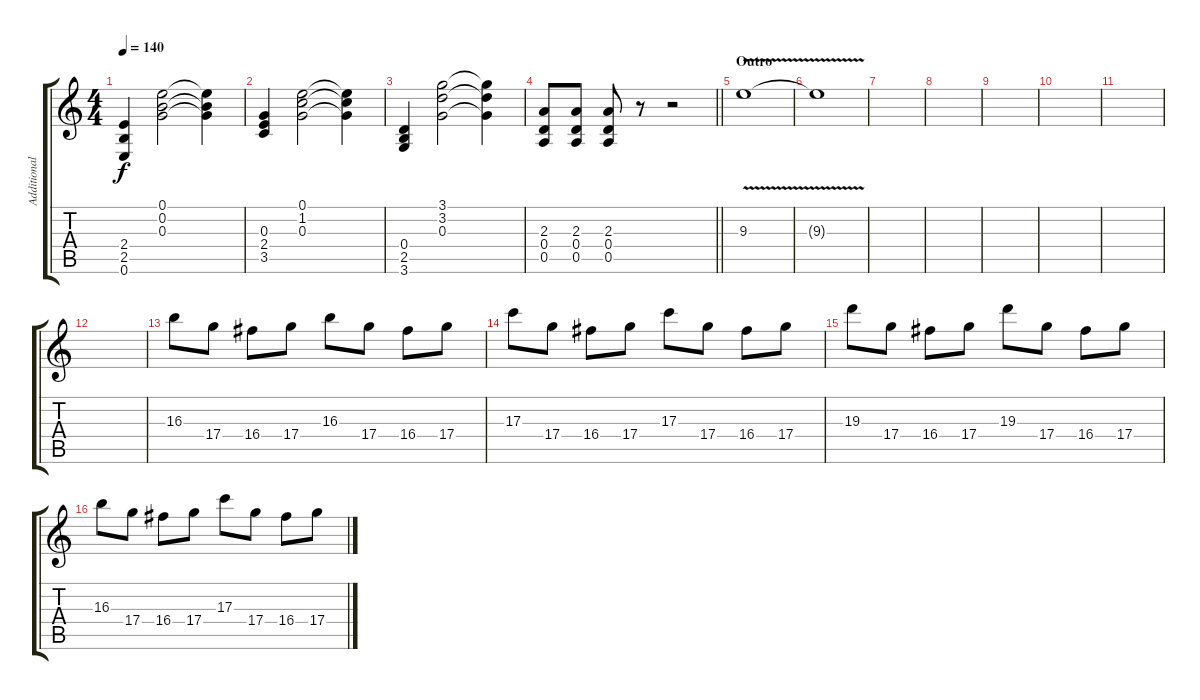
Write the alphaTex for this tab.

\track ("Additional Guitar And Solo Guitar" "Additional") {instrument overdrivenguitar}
\staff {score tabs}
\tuning (E4 B3 G3 D3 A2 E2) {hide}
\ts (4 4)
\tempo 140
\clef g2
\ks c
(2.4 2.5 0.6).4{dy f} (0.1 0.2 0.3).2 (0.1{t} 0.2{t} 0.3{t}).4 |
(0.3 2.4 3.5).4 (0.1 1.2 0.3).2 (0.1{t} 1.2{t} 0.3{t}).4 |
(0.4 2.5 3.6).4 (3.1 3.2 0.3).2 (3.1{t} 3.2{t} 0.3{t}).4 |
\barLineRight lightlight
(2.3 0.4 0.5).8 (2.3 0.4 0.5).8 (2.3 0.4 0.5).8 r.8 r.2 |
\section ("" "Outro")
9.3{v}.1 |
9.3{t}.1{volume 10} |
|
|
|
|
|
|
16.3.8 17.4.8 16.4.8 17.4.8 16.3.8 17.4.8 16.4.8 17.4.8 |
17.3.8 17.4.8 16.4.8 17.4.8 17.3.8 17.4.8 16.4.8 17.4.8 |
19.3.8 17.4.8 16.4.8 17.4.8 19.3.8 17.4.8 16.4.8 17.4.8 |
16.3.8 17.4.8 16.4.8 17.4.8 17.3.8 17.4.8 16.4.8 17.4.8
